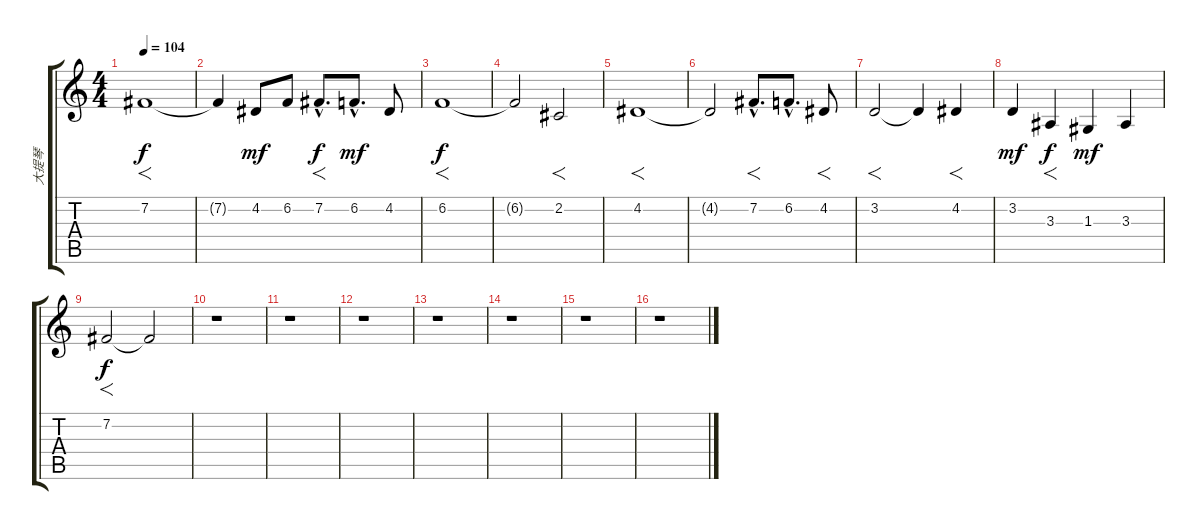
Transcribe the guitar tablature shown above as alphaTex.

\track ("大提琴" "大提琴") {instrument violin}
\staff {score tabs}
\tuning (E4 B3 G3 D3 A2 E2) {hide}
\ts (4 4)
\tempo 104
\clef g2
\ks c
7.2.1{f dy f} |
7.2{t}.4 4.2.8{dy mf} 6.2.8 7.2{hac}.8{f d dy f} 6.2{hac}.8{d dy mf} 4.2.8 |
6.2.1{f dy f} |
6.2{t}.2 2.2.2{f} |
4.2.1{f} |
4.2{t}.2{volume 12} 7.2{hac}.8{f d volume 11} 6.2{hac}.8{d} 4.2.8{f volume 7} |
3.2.2{f} 3.2{t}.4 4.2.4{f volume 6} |
3.2.4{dy mf volume 4} 3.3.4{f dy f} 1.3.4{dy mf} 3.3.4 |
7.2.2{f dy f volume 4} 7.2{t}.2{volume 0} |
r.1 |
r.1 |
r.1 |
r.1 |
r.1 |
r.1 |
r.1
